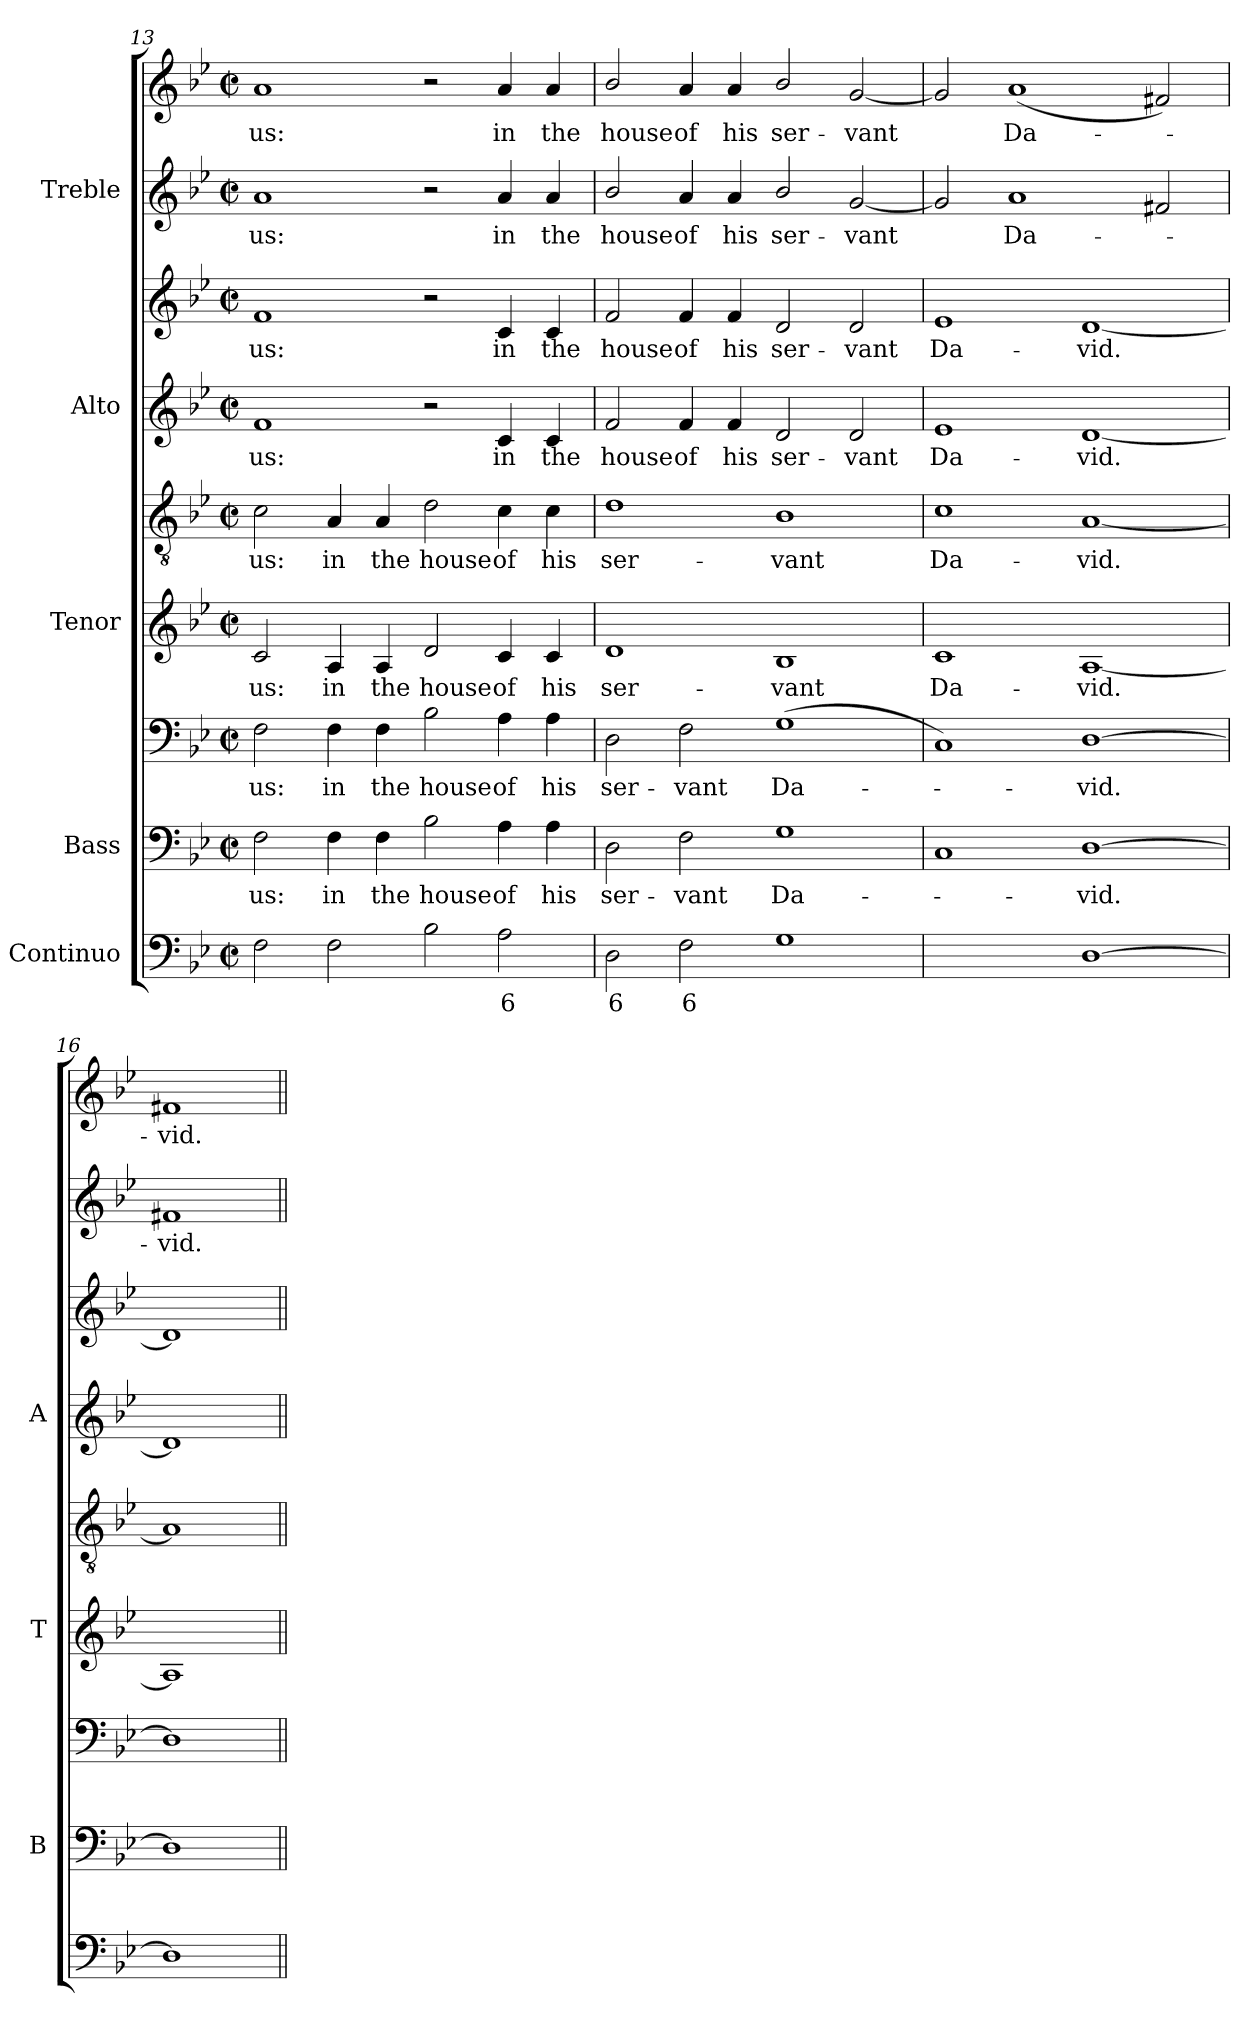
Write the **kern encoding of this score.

**kern	**text	**kern	**text	**kern	**text	**kern	**text	**kern	**text	**kern	**text	**kern	**text	**kern	**text	**kern	**text
*part5	*part5	*part4	*part4	*part4	*part4	*part3	*part3	*part3	*part3	*part2	*part2	*part2	*part2	*part1	*part1	*part1	*part1
*staff9	*staff9	*staff8	*staff8	*staff7	*staff7	*staff6	*staff6	*staff5	*staff5	*staff4	*staff4	*staff3	*staff3	*staff2	*staff2	*staff1	*staff1
*I"Continuo	*	*I"Bass	*	*	*	*I"Tenor	*	*	*	*I"Alto	*	*	*	*I"Treble	*	*	*
*	*	*I'B	*	*	*	*I'T	*	*	*	*I'A	*	*	*	*	*	*	*
*clefF4	*	*	*	*clefF4	*	*	*	*clefGv2	*	*	*	*clefG2	*	*	*	*clefG2	*
*k[b-e-]	*	*k[b-e-]	*	*k[b-e-]	*	*k[b-e-]	*	*k[b-e-]	*	*k[b-e-]	*	*k[b-e-]	*	*k[b-e-]	*	*k[b-e-]	*
*B-:	*	*B-:	*	*B-:	*	*B-:	*	*B-:	*	*B-:	*	*B-:	*	*B-:	*	*B-:	*
*M4/2	*	*M4/2	*	*M4/2	*	*M4/2	*	*M4/2	*	*M4/2	*	*M4/2	*	*M4/2	*	*M4/2	*
*met(c|)	*	*met(c|)	*	*met(c|)	*	*met(c|)	*	*met(c|)	*	*met(c|)	*	*met(c|)	*	*met(c|)	*	*met(c|)	*
=13	=13	=13	=13	=13	=13	=13	=13	=13	=13	=13	=13	=13	=13	=13	=13	=13	=13
!	!	!	!LO:LY:b	!	!LO:LY:b	!	!LO:LY:b	!	!LO:LY:b	!	!LO:LY:b	!	!LO:LY:b	!	!LO:LY:b	!	!LO:LY:b
2F	.	2F	us:	2F	us:	2c	us:	2c	us:	1f	us:	1f	us:	1a	us:	1a	us:
!	!	!	!LO:LY:b	!	!LO:LY:b	!	!LO:LY:b	!	!LO:LY:b	!	!	!	!	!	!	!	!
2F	.	4F	in	4F	in	4A	in	4A	in	.	.	.	.	.	.	.	.
!	!	!	!LO:LY:b	!	!LO:LY:b	!	!LO:LY:b	!	!LO:LY:b	!	!	!	!	!	!	!	!
.	.	4F	the	4F	the	4A	the	4A	the	.	.	.	.	.	.	.	.
!	!	!	!LO:LY:b	!	!LO:LY:b	!	!LO:LY:b	!	!LO:LY:b	!	!	!	!	!	!	!	!
2B-	.	2B-	house	2B-	house	2d	house	2d	house	2r	.	2r	.	2r	.	2r	.
!	!LO:LY:b	!	!LO:LY:b	!	!LO:LY:b	!	!LO:LY:b	!	!LO:LY:b	!	!LO:LY:b	!	!LO:LY:b	!	!LO:LY:b	!	!LO:LY:b
2A	6	4A	of	4A	of	4c	of	4c	of	4c	in	4c	in	4a	in	4a	in
!	!	!	!LO:LY:b	!	!LO:LY:b	!	!LO:LY:b	!	!LO:LY:b	!	!LO:LY:b	!	!LO:LY:b	!	!LO:LY:b	!	!LO:LY:b
.	.	4A	his	4A	his	4c	his	4c	his	4c	the	4c	the	4a	the	4a	the
=14	=14	=14	=14	=14	=14	=14	=14	=14	=14	=14	=14	=14	=14	=14	=14	=14	=14
!	!LO:LY:b	!	!LO:LY:b	!	!LO:LY:b	!	!LO:LY:b	!	!LO:LY:b	!	!LO:LY:b	!	!LO:LY:b	!	!LO:LY:b	!	!LO:LY:b
2D	6	2D	ser-	2D	ser-	1d	ser-	1d	ser-	2f	house	2f	house	2b-/	house	2b-/	house
!	!LO:LY:b	!	!LO:LY:b	!	!LO:LY:b	!	!	!	!	!	!LO:LY:b	!	!LO:LY:b	!	!LO:LY:b	!	!LO:LY:b
2F	6	2F	-vant	2F	-vant	.	.	.	.	4f	of	4f	of	4a	of	4a	of
!	!	!	!	!	!	!	!	!	!	!	!LO:LY:b	!	!LO:LY:b	!	!LO:LY:b	!	!LO:LY:b
.	.	.	.	.	.	.	.	.	.	4f	his	4f	his	4a	his	4a	his
!	!	!	!LO:LY:b	!	!LO:LY:b	!	!LO:LY:b	!	!LO:LY:b	!	!LO:LY:b	!	!LO:LY:b	!	!LO:LY:b	!	!LO:LY:b
1G	.	1G	Da-	(<1G	Da-	1B-	-vant	1B-	-vant	2d	ser-	2d	ser-	2b-/	ser-	2b-/	ser-
!	!	!	!	!	!	!	!	!	!	!	!LO:LY:b	!	!LO:LY:b	!	!LO:LY:b	!	!LO:LY:b
.	.	.	.	.	.	.	.	.	.	2d	-vant	2d	-vant	[2g	-vant	[2g	-vant
=15	=15	=15	=15	=15	=15	=15	=15	=15	=15	=15	=15	=15	=15	=15	=15	=15	=15
!	!LO:LY:b	!	!	!	!	!	!LO:LY:b	!	!LO:LY:b	!	!LO:LY:b	!	!LO:LY:b	!	!	!	!
[2Cyy	5	1C	.	1C)	.	1c	Da-	1c	Da-	1e-	Da-	1e-	Da-	2g]	.	2g]	.
!	!LO:LY:b	!	!	!	!	!	!	!	!	!	!	!	!	!	!LO:LY:b	!	!LO:LY:b
2Cyy]	6	.	.	.	.	.	.	.	.	.	.	.	.	1a	Da-	(<1a	Da-
!	!	!	!LO:LY:b	!	!LO:LY:b	!	!LO:LY:b	!	!LO:LY:b	!	!LO:LY:b	!	!LO:LY:b	!	!	!	!
[1D	.	[1D	vid.	[1D	vid.	[1A	-vid.	[1A	-vid.	[1d	vid.	[1d	vid.	.	.	.	.
.	.	.	.	.	.	.	.	.	.	.	.	.	.	2f#X	.	2f#X)	.
=16	=16	=16	=16	=16	=16	=16	=16	=16	=16	=16	=16	=16	=16	=16	=16	=16	=16
!	!	!	!	!	!	!	!	!	!	!	!	!	!	!	!LO:LY:b	!	!LO:LY:b
1D]	.	1D]	.	1D]	.	1A]	.	1A]	.	1d]	.	1d]	.	1f#X	vid.	1f#X	vid.
=||	=||	=||	=||	=||	=||	=||	=||	=||	=||	=||	=||	=||	=||	=||	=||	=||	=||
*-	*-	*-	*-	*-	*-	*-	*-	*-	*-	*-	*-	*-	*-	*-	*-	*-	*-
